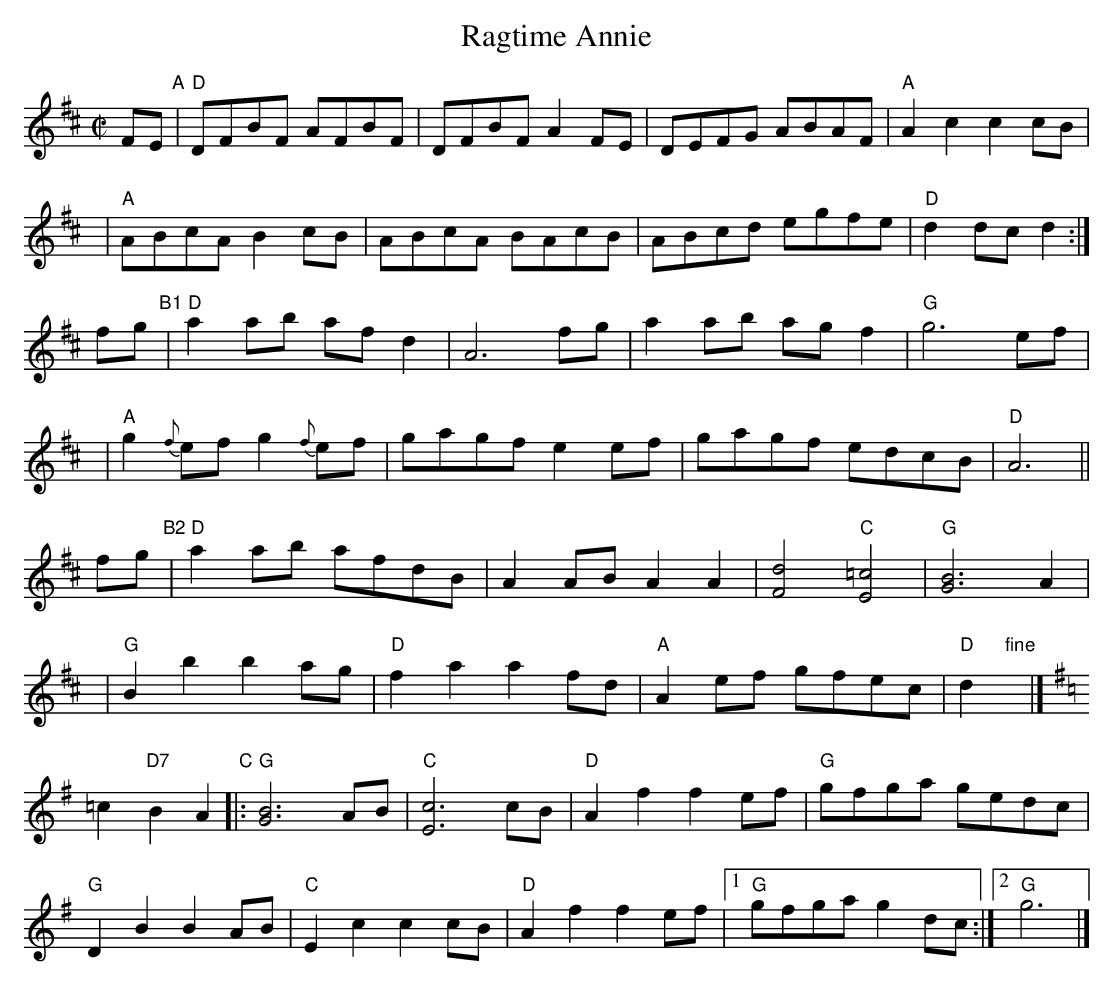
X:1
T: Ragtime Annie
M: C|
K: D
FE "A"| "D"DFBF AFBF | DFBF A2FE | DEFG ABAF | "A"A2c2 c2cB |
y4 | "A"ABcA B2cB | ABcA BAcB | ABcd egfe | "D"d2dc d2 :|
fg "B1"| "D"a2ab afd2 | A6 fg | a2ab agf2 | "G"g6 ef |
y4 | "A"g2{f}ef g2{f}ef | gagf e2ef | gagf edcB | "D"A6 ||
fg "B2"| "D"a2ab afdB | A2AB A2A2 | [F4d4] "C"[E4=c4] | "G"[G6B6] A2 |
y4 | "G"B2b2 b2ag | "D"f2a2 a2fd | "A"A2ef gfec | "D"d2 "fine"y |]
K: G
=c2 "D7"B2A2 "C"|:\
"G"[G6B6] AB | "C"[E6c6] cB | "D"A2f2 f2ef | "G"gfga gedc |
"G"D2B2 B2AB | "C"E2c2 c2cB | "D"A2f2 f2ef |1 "G"gfga g2dc :|2 "G"g6 |]
